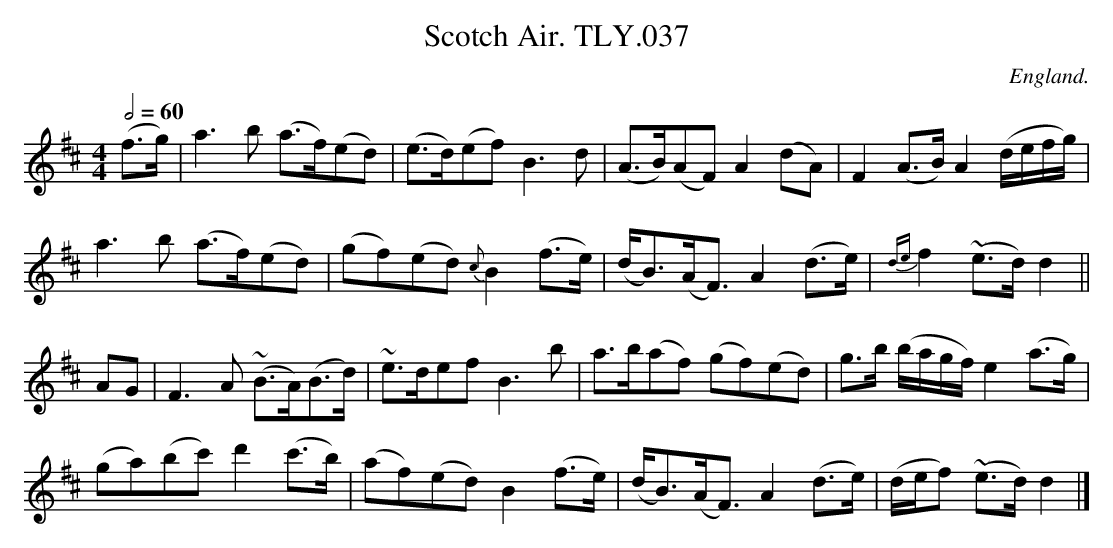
X:1
T:Scotch Air. TLY.037
M:4/4
L:1/8
Q:1/2=60
O:England.
K:D
(f>g)|a3 b (a>f)(ed)|(e>d)(ef)B3 d|\
(A>B)(AF) A2 (dA)|F2 (A>B)A2 (d/e/f/g/)|
a3 b (a>f)(ed)|(gf)(ed) {c}B2 (f>e)|\
(d<B)(A<F) A2 (d>e)|{de}f2 (~e>d)d2||
AG|F3 A (~B>A)(B>d)|~e>def B3 b|\
a>b(af) (gf)(ed)|g>b (b/a/g/f/) e2 (a>g)|
(ga)(bc') d'2 (c'>b)|(af)(ed) B2 (f>e)|\
(d<B)(A<F) A2 (d>e)|(d/e/f) (~e>d) d2|]
